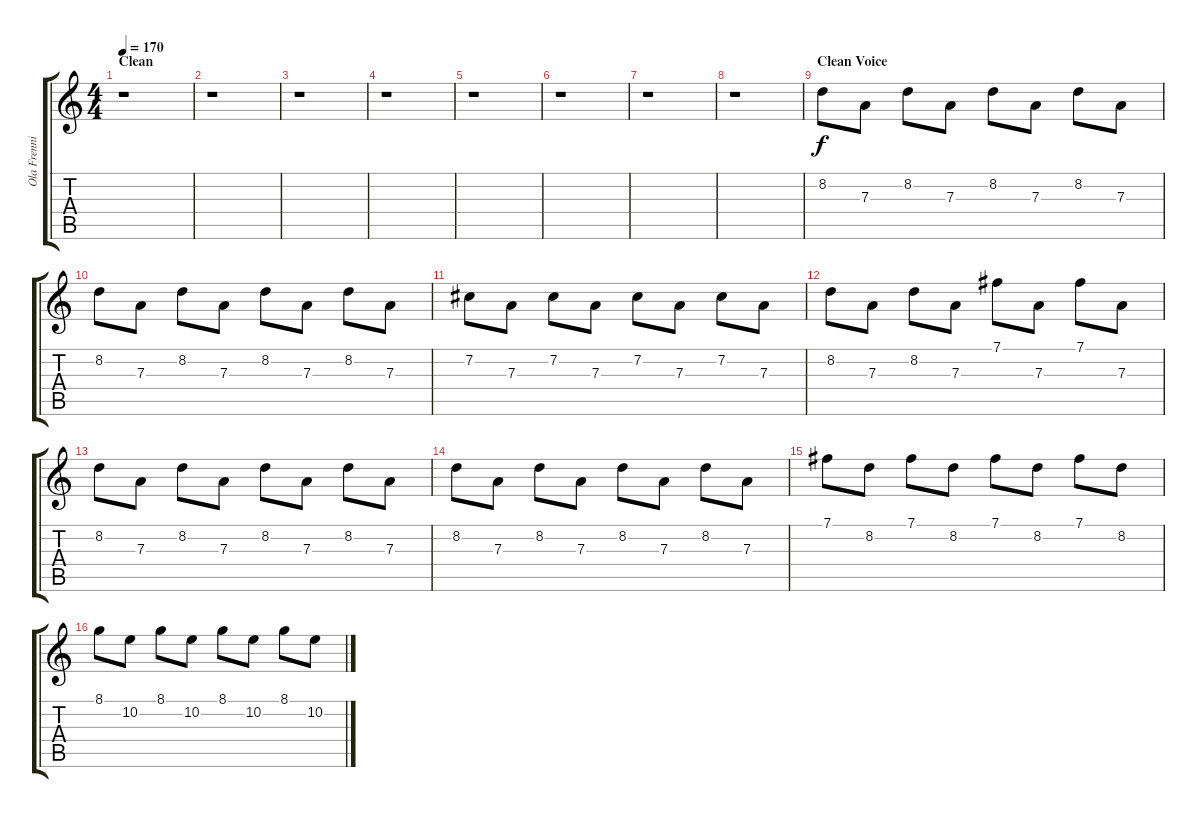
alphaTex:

\track ("Ola Frenning -Lead Guitar-" "Ola Frenni") {instrument distortionguitar}
\staff {score tabs}
\tuning (B3 Gb3 D3 A2 E2 B1) {hide}
\ts (4 4)
\section ("" "Clean")
\tempo 170
\clef g2
\ks c
r.1{dy f} |
r.1 |
r.1 |
r.1 |
r.1 |
r.1 |
r.1 |
r.1 |
\section ("" "Clean Voice")
8.2.8 7.3.8 8.2.8 7.3.8 8.2.8 7.3.8 8.2.8 7.3.8 |
8.2.8 7.3.8 8.2.8 7.3.8 8.2.8 7.3.8 8.2.8 7.3.8 |
7.2.8 7.3.8 7.2.8 7.3.8 7.2.8 7.3.8 7.2.8 7.3.8 |
8.2.8 7.3.8 8.2.8 7.3.8 7.1.8 7.3.8 7.1.8 7.3.8 |
8.2.8 7.3.8 8.2.8 7.3.8 8.2.8 7.3.8 8.2.8 7.3.8 |
8.2.8 7.3.8 8.2.8 7.3.8 8.2.8 7.3.8 8.2.8 7.3.8 |
7.1.8 8.2.8 7.1.8 8.2.8 7.1.8 8.2.8 7.1.8 8.2.8 |
8.1.8 10.2.8 8.1.8 10.2.8 8.1.8 10.2.8 8.1.8 10.2.8
